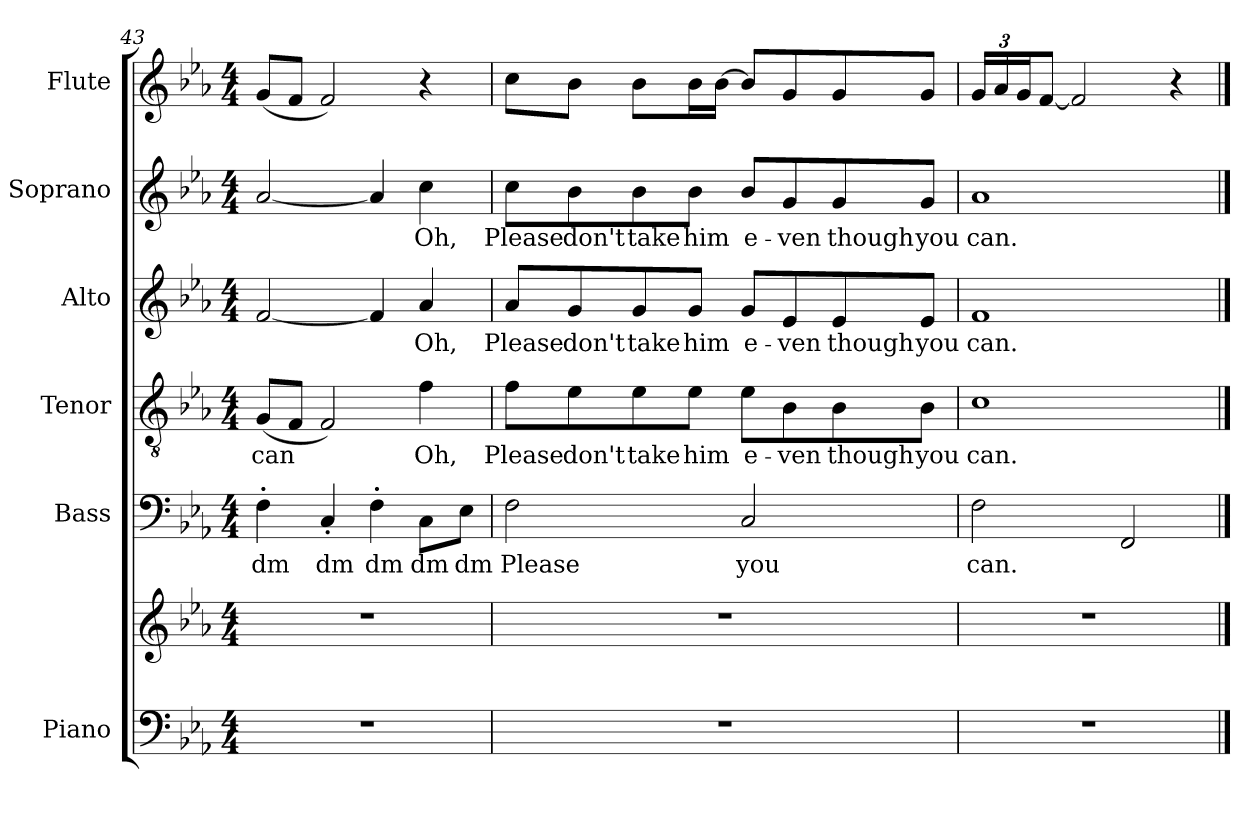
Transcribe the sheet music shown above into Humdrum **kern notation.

**kern	**kern	**kern	**text	**kern	**text	**kern	**text	**kern	**text	**kern
*part6	*part6	*part5	*part5	*part4	*part4	*part3	*part3	*part2	*part2	*part1
*staff7	*staff6	*staff5	*staff5	*staff4	*staff4	*staff3	*staff3	*staff2	*staff2	*staff1
*I"Piano	*	*I"Bass	*	*I"Tenor	*	*I"Alto	*	*I"Soprano	*	*I"Flute
*I'Pno.	*	*I'B.	*	*I'T.	*	*I'A.	*	*I'S.	*	*I'F.
*clefF4	*clefG2	*clefF4	*	*clefGv2	*	*clefG2	*	*clefG2	*	*clefG2
*k[b-e-a-]	*k[b-e-a-]	*k[b-e-a-]	*	*k[b-e-a-]	*	*k[b-e-a-]	*	*k[b-e-a-]	*	*k[b-e-a-]
*M4/4	*M4/4	*M4/4	*	*M4/4	*	*M4/4	*	*M4/4	*	*M4/4
=43	=43	=43	=43	=43	=43	=43	=43	=43	=43	=43
!	!	!	!LO:LY:b	!	!LO:LY:b	!	!	!	!	!
1r	1r	4F'\	dm	(8G/L	can	[2f/	.	[2a-/	.	(8g/L
.	.	.	.	8F/J	.	.	.	.	.	8f/J
!	!	!	!LO:LY:b	!	!	!	!	!	!	!
.	.	4C'/	dm	2F/)	.	.	.	.	.	2f/)
!	!	!	!LO:LY:b	!	!	!	!	!	!	!
.	.	4F'\	dm	.	.	4f/]	.	4a-/]	.	.
!	!	!	!LO:LY:b	!	!LO:LY:b	!	!LO:LY:b	!	!LO:LY:b	!
.	.	8C\L	dm	4f\	Oh,	4a-/	Oh,	4cc\	Oh,	4r
!	!	!	!LO:LY:b	!	!	!	!	!	!	!
.	.	8E-\J	dm	.	.	.	.	.	.	.
!!LO:PB:g=z
=44	=44	=44	=44	=44	=44	=44	=44	=44	=44	=44
!	!	!	!LO:LY:b	!	!LO:LY:b	!	!LO:LY:b	!	!LO:LY:b	!
1r	1r	2F\	Please	8f\L	Please	8a-/L	Please	8cc\L	Please	8cc\L
!	!	!	!	!	!LO:LY:b	!	!LO:LY:b	!	!LO:LY:b	!
.	.	.	.	8e-\	don't	8g/	don't	8b-\	don't	8b-\J
!	!	!	!	!	!LO:LY:b	!	!LO:LY:b	!	!LO:LY:b	!
.	.	.	.	8e-\	take	8g/	take	8b-\	take	8b-\L
!	!	!	!	!	!LO:LY:b	!	!LO:LY:b	!	!LO:LY:b	!
.	.	.	.	8e-\J	him	8g/J	him	8b-\J	him	16b-\L
.	.	.	.	.	.	.	.	.	.	[16b-\JJ
!	!	!	!LO:LY:b	!	!LO:LY:b	!	!LO:LY:b	!	!LO:LY:b	!
.	.	2C/	you	8e-\L	e-	8g/L	e-	8b-/L	e-	8b-/L]
!	!	!	!	!	!LO:LY:b	!	!LO:LY:b	!	!LO:LY:b	!
.	.	.	.	8B-\	-ven	8e-/	-ven	8g/	-ven	8g/
!	!	!	!	!	!LO:LY:b	!	!LO:LY:b	!	!LO:LY:b	!
.	.	.	.	8B-\	though	8e-/	though	8g/	though	8g/
!	!	!	!	!	!LO:LY:b	!	!LO:LY:b	!	!LO:LY:b	!
.	.	.	.	8B-\J	you	8e-/J	you	8g/J	you	8g/J
=45	=45	=45	=45	=45	=45	=45	=45	=45	=45	=45
!	!	!	!LO:LY:b	!	!LO:LY:b	!	!LO:LY:b	!	!LO:LY:b	!
*	*	*	*	*	*	*	*	*	*	*Xbrackettup
1r	1r	2F\	can.	1c	can.	1f	can.	1a-	can.	24g/LL
.	.	.	.	.	.	.	.	.	.	24a-/
.	.	.	.	.	.	.	.	.	.	24g/J
.	.	.	.	.	.	.	.	.	.	[8f/J
.	.	.	.	.	.	.	.	.	.	2f/]
.	.	2FF/	.	.	.	.	.	.	.	.
.	.	.	.	.	.	.	.	.	.	4r
==	==	==	==	==	==	==	==	==	==	==
*-	*-	*-	*-	*-	*-	*-	*-	*-	*-	*-
